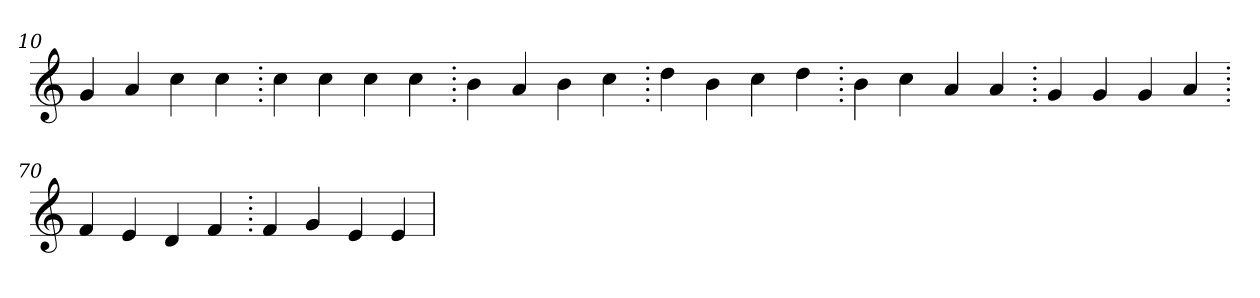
**kern
*part1
*staff1
*clefG2
=10.
4g
4a
4cc
4cc
=20.
4cc
4cc
4cc
4cc
=30.
4b
4a
4b
4cc
=40.
4dd
4b
4cc
4dd
=50.
4b
4cc
4a
4a
=60.
4g
4g
4g
4a
=70.
4f
4e
4d
4f
=80.
4f
4g
4e
4e
=
*-
